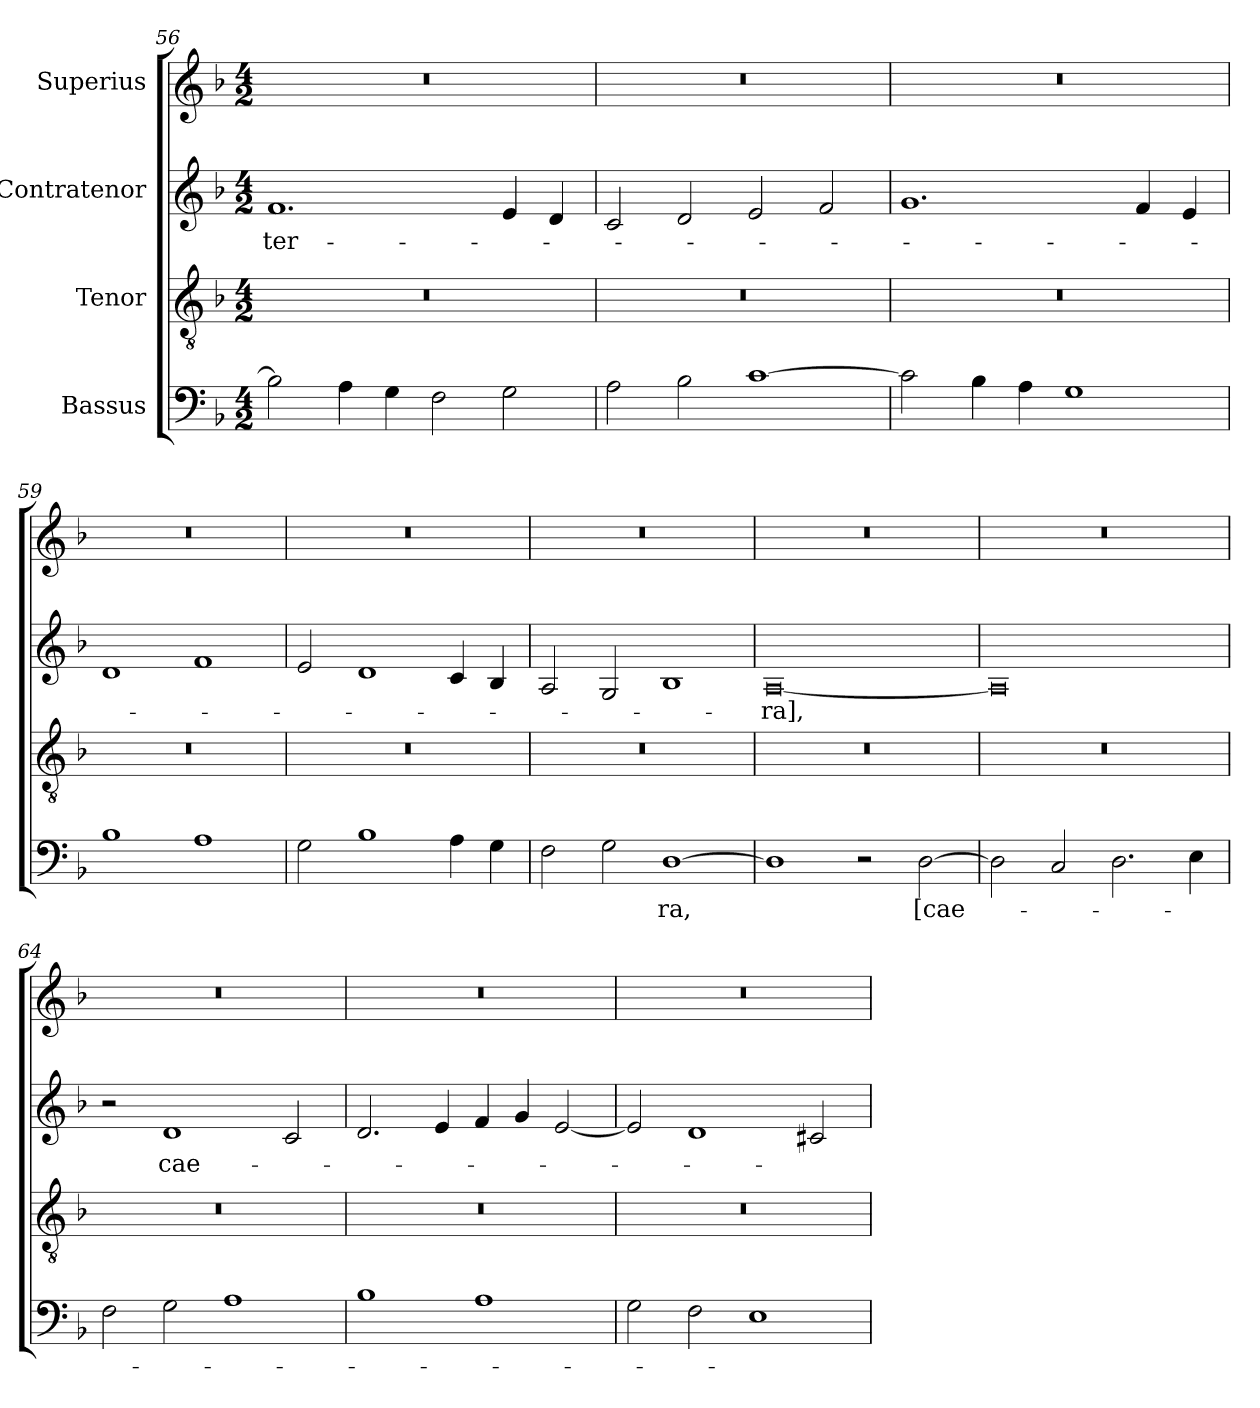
**kern	**text	**kern	**kern	**text	**kern
*part4	*part4	*part3	*part2	*part2	*part1
*staff4	*staff4	*staff3	*staff2	*staff2	*staff1
*I"Bassus	*	*I"Tenor	*I"Contratenor	*	*I"Superius
*clefF4	*	*clefGv2	*clefG2	*	*clefG2
*k[b-]	*	*k[b-]	*k[b-]	*	*k[b-]
*M4/2	*	*M4/2	*M4/2	*	*M4/2
=56	=56	=56	=56	=56	=56
2B-\]	.	0r	1.f/	ter-	0r
4A\	.	.	.	.	.
4G\	.	.	.	.	.
2F\	.	.	.	.	.
2G\	.	.	4e/	.	.
.	.	.	4d/	.	.
=57	=57	=57	=57	=57	=57
2A\	.	0r	2c/	.	0r
2B-\	.	.	2d/	.	.
[1c\	.	.	2e/	.	.
.	.	.	2f/	.	.
=58	=58	=58	=58	=58	=58
2c\]	.	0r	1.g/	.	0r
4B-\	.	.	.	.	.
4A\	.	.	.	.	.
1G\	.	.	.	.	.
.	.	.	4f/	.	.
.	.	.	4e/	.	.
=59	=59	=59	=59	=59	=59
1B-\	.	0r	1d/	.	0r
1A\	.	.	1f/	.	.
=60	=60	=60	=60	=60	=60
2G\	.	0r	2e/	.	0r
1B-\	.	.	1d/	.	.
4A\	.	.	4c/	.	.
4G\	.	.	4B-/	.	.
=61	=61	=61	=61	=61	=61
2F\	.	0r	2A/	.	0r
2G\	.	.	2G/	.	.
[1D\	-ra,	.	1B-/	.	.
=62	=62	=62	=62	=62	=62
1D\]	.	0r	[0A/	-ra],	0r
2r	.	.	.	.	.
[2D\	[cae-	.	.	.	.
=63	=63	=63	=63	=63	=63
2D\]	.	0r	0A/]	.	0r
2C/	.	.	.	.	.
2.D\	.	.	.	.	.
4E\	.	.	.	.	.
=64	=64	=64	=64	=64	=64
2F\	.	0r	2r	.	0r
2G\	.	.	1d/	cae-	.
1A\	.	.	.	.	.
.	.	.	2c/	.	.
=65	=65	=65	=65	=65	=65
1B-\	.	0r	2.d/	.	0r
.	.	.	4e/	.	.
1A\	.	.	4f/	.	.
.	.	.	4g/	.	.
.	.	.	[2e/	.	.
=66	=66	=66	=66	=66	=66
2G\	.	0r	2e/]	.	0r
2F\	.	.	1d/	.	.
1E\	.	.	.	.	.
.	.	.	2c#X/	.	.
=	=	=	=	=	=
*-	*-	*-	*-	*-	*-
